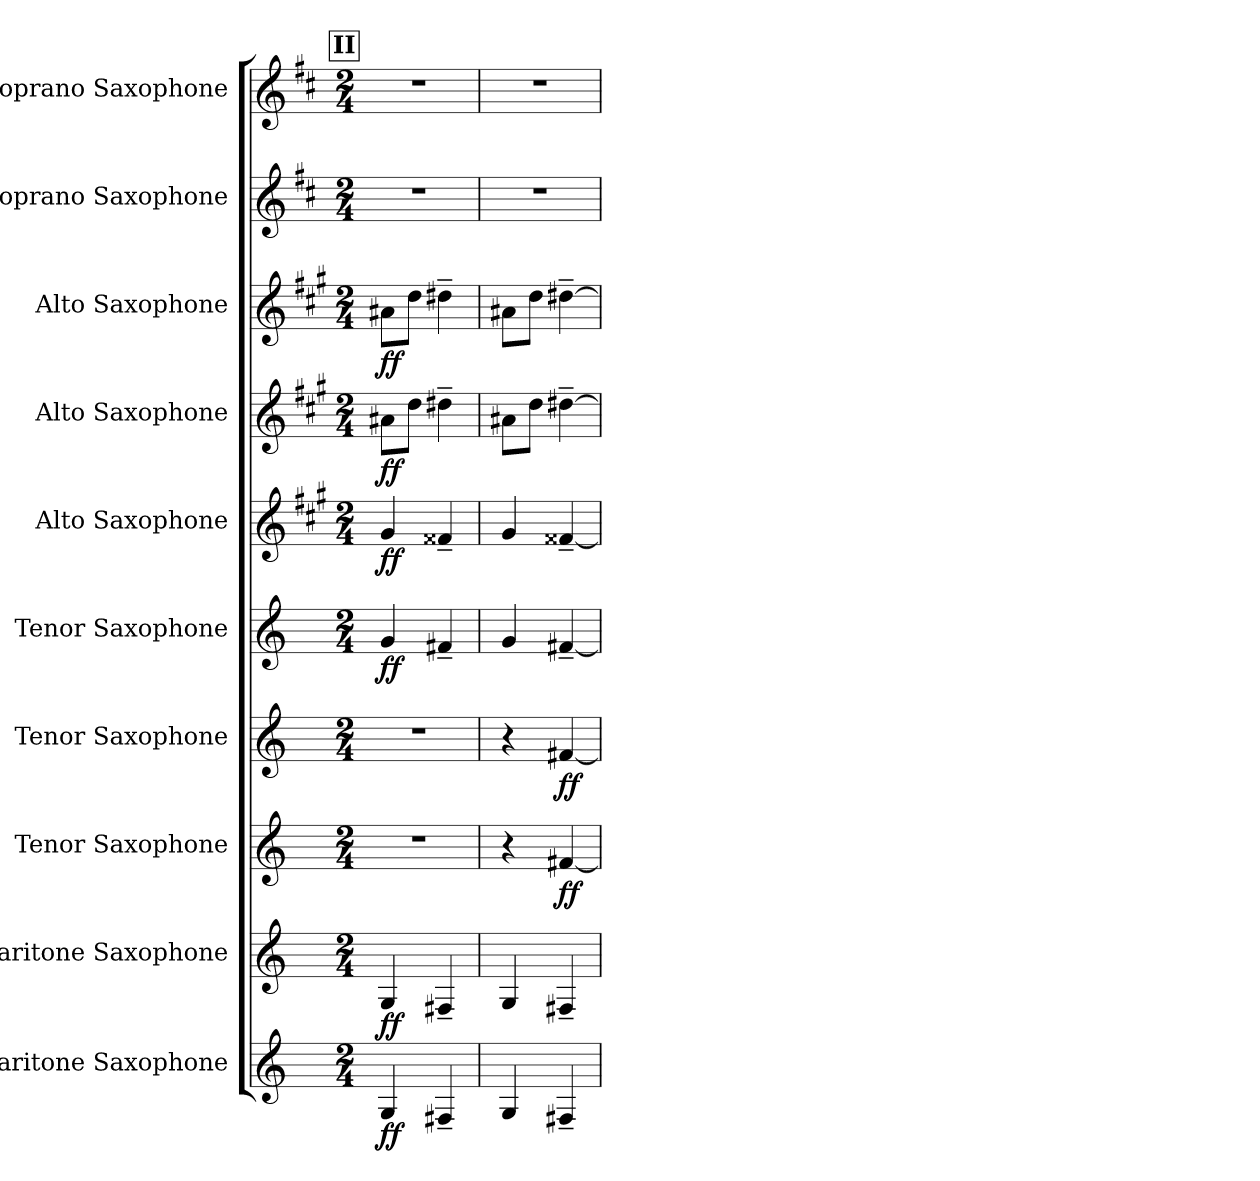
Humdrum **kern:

**kern	**dynam	**kern	**dynam	**kern	**dynam	**kern	**dynam	**kern	**dynam	**kern	**dynam	**kern	**dynam	**kern	**dynam	**kern	**kern
*part10	*part10	*part9	*part9	*part8	*part8	*part7	*part7	*part6	*part6	*part5	*part5	*part4	*part4	*part3	*part3	*part2	*part1
*staff10	*staff10	*staff9	*staff9	*staff8	*staff8	*staff7	*staff7	*staff6	*staff6	*staff5	*staff5	*staff4	*staff4	*staff3	*staff3	*staff2	*staff1
*I"Baritone Saxophone	*	*I"Baritone Saxophone	*	*I"Tenor Saxophone	*	*I"Tenor Saxophone	*	*I"Tenor Saxophone	*	*I"Alto Saxophone	*	*I"Alto Saxophone	*	*I"Alto Saxophone	*	*I"Soprano Saxophone	*I"Soprano Saxophone
*I'Bar. Sax.	*	*I'Bar. Sax.	*	*I'T. Sax.	*	*I'T. Sax.	*	*I'T. Sax.	*	*I'A. Sax.	*	*I'A. Sax.	*	*I'A. Sax.	*	*I'S. Sax.	*I'S. Sax.
*clefG2	*	*clefG2	*	*clefG2	*	*clefG2	*	*clefG2	*	*clefG2	*	*clefG2	*	*clefG2	*	*clefG2	*clefG2
*ITrd12c21	*	*ITrd12c21	*	*ITrd8c14	*	*ITrd8c14	*	*ITrd8c14	*	*ITrd5c9	*	*ITrd5c9	*	*ITrd5c9	*	*ITrd1c2	*ITrd1c2
*k[]	*	*k[]	*	*k[]	*	*k[]	*	*k[]	*	*k[]	*	*k[]	*	*k[]	*	*k[]	*k[]
*M2/4	*	*M2/4	*	*M2/4	*	*M2/4	*	*M2/4	*	*M2/4	*	*M2/4	*	*M2/4	*	*M2/4	*M2/4
!!LO:REH:place=s1:a:B:fs=14:t=II
=45	=45	=45	=45	=45	=45	=45	=45	=45	=45	=45	=45	=45	=45	=45	=45	=45	=45
!	!LO:DY:b	!	!LO:DY:b	!	!	!	!	!	!LO:DY:b	!	!LO:DY:b	!	!LO:DY:b	!	!LO:DY:b	!	!
4GG/	ff	4GG/	ff	2r	.	2r	.	4G/	ff	4B/	ff	8c#X\L	ff	8c#X\L	ff	2r	2r
.	.	.	.	.	.	.	.	.	.	.	.	8f\J	.	8f\J	.	.	.
4FF#X~/	.	4FF#X~/	.	.	.	.	.	4F#X~/	.	4A#X~/	.	4f#X~\	.	4f#X~\	.	.	.
=46	=46	=46	=46	=46	=46	=46	=46	=46	=46	=46	=46	=46	=46	=46	=46	=46	=46
4GG/	.	4GG/	.	4r	.	4r	.	4G/	.	4B/	.	8c#X\L	.	8c#X\L	.	2r	2r
.	.	.	.	.	.	.	.	.	.	.	.	8f\J	.	8f\J	.	.	.
!	!	!	!	!	!LO:DY:b	!	!LO:DY:b	!	!	!	!	!	!	!	!	!	!
4FF#X~/	.	4FF#X~/	.	[4F#X/	ff	[4F#X/	ff	[4F#X~/	.	[4A#X~/	.	[4f#X~\	.	[4f#X~\	.	.	.
=	=	=	=	=	=	=	=	=	=	=	=	=	=	=	=	=	=
*-	*-	*-	*-	*-	*-	*-	*-	*-	*-	*-	*-	*-	*-	*-	*-	*-	*-
